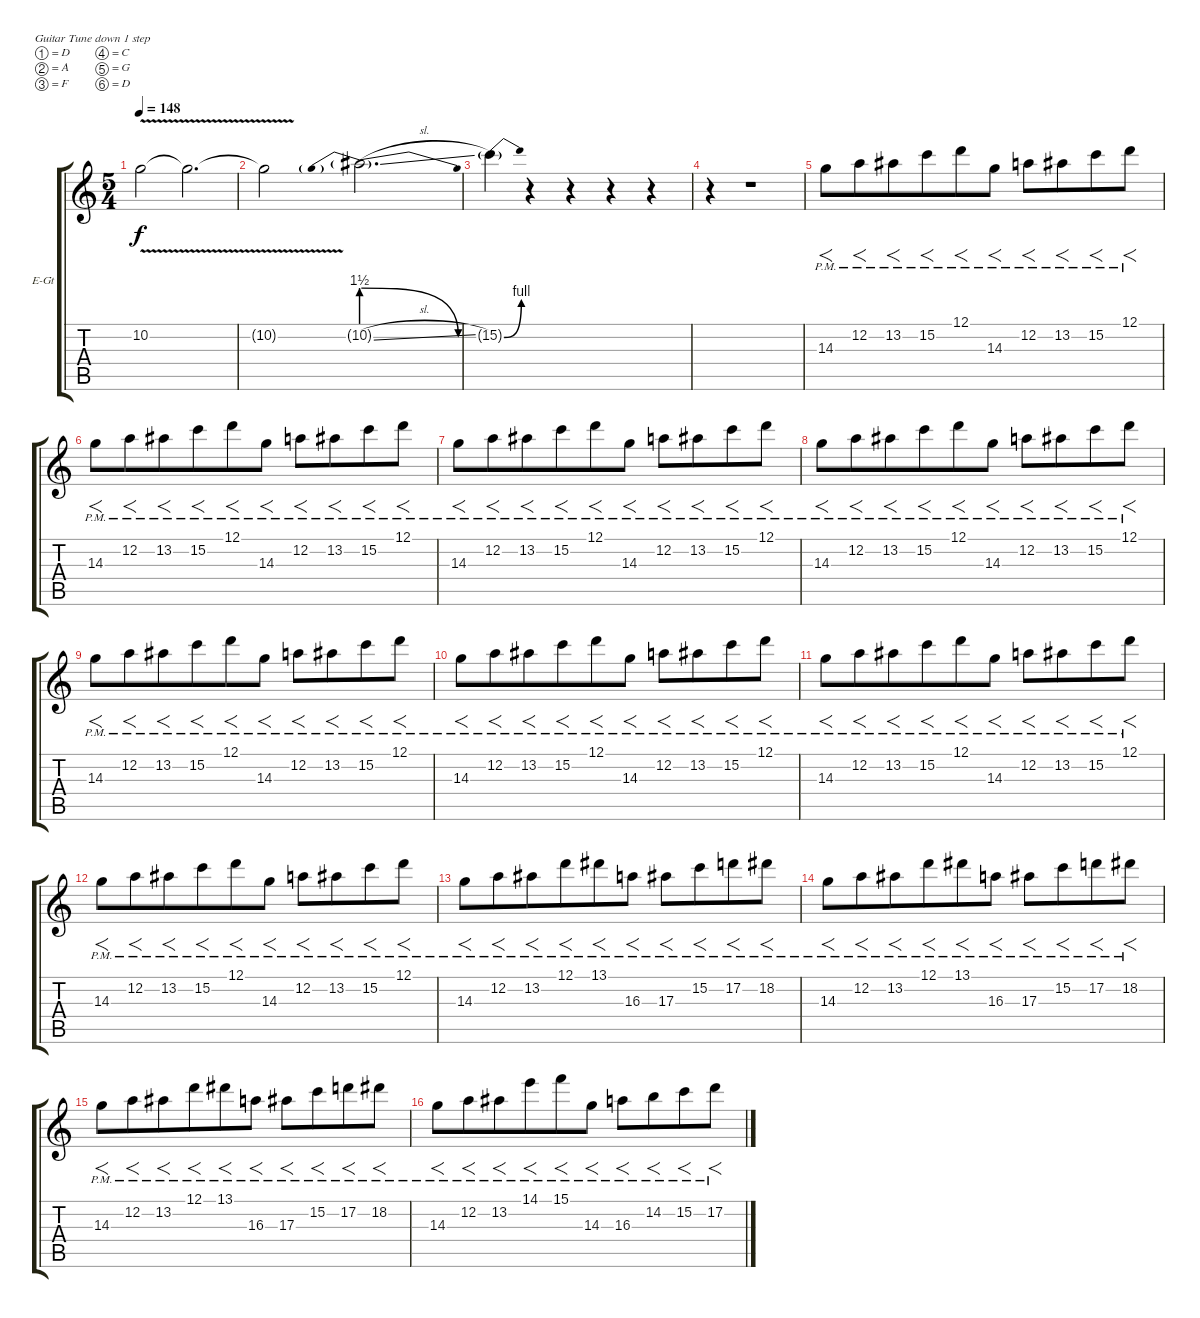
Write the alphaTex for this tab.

\bracketExtendMode groupsimilarinstruments
\firstSystemTrackNameOrientation horizontal
\otherSystemsTrackNameOrientation horizontal
\track ("Гитара 1" "E-Gt") {instrument distortionguitar}
\staff {score tabs}
\tuning (D4 A3 F3 C3 G2 D2)
\ts (5 4)
\beaming (8 6 4)
\tempo 148
\clef g2
\ks c
10.2{v}.2{dy f} 10.2{v t}.2{d} |
10.2{v t}.2 10.2{be (prebendrelease 0 6 60 0) sl g}.2{d} |
15.2{be (bend 0 0 60 4) g}.4 r.4 r.4 r.4 r.4 |
r.4 r.1 |
14.3{pm}.8{f} 12.2{pm}.8{f} 13.2{pm}.8{f} 15.2{pm}.8{f} 12.1{pm}.8{f} 14.3{pm}.8{f} 12.2{pm}.8{f} 13.2{pm}.8{f} 15.2{pm}.8{f} 12.1{pm}.8{f} |
14.3{pm}.8{f} 12.2{pm}.8{f} 13.2{pm}.8{f} 15.2{pm}.8{f} 12.1{pm}.8{f} 14.3{pm}.8{f} 12.2{pm}.8{f} 13.2{pm}.8{f} 15.2{pm}.8{f} 12.1{pm}.8{f} |
14.3{pm}.8{f} 12.2{pm}.8{f} 13.2{pm}.8{f} 15.2{pm}.8{f} 12.1{pm}.8{f} 14.3{pm}.8{f} 12.2{pm}.8{f} 13.2{pm}.8{f} 15.2{pm}.8{f} 12.1{pm}.8{f} |
14.3{pm}.8{f} 12.2{pm}.8{f} 13.2{pm}.8{f} 15.2{pm}.8{f} 12.1{pm}.8{f} 14.3{pm}.8{f} 12.2{pm}.8{f} 13.2{pm}.8{f} 15.2{pm}.8{f} 12.1{pm}.8{f} |
14.3{pm}.8{f} 12.2{pm}.8{f} 13.2{pm}.8{f} 15.2{pm}.8{f} 12.1{pm}.8{f} 14.3{pm}.8{f} 12.2{pm}.8{f} 13.2{pm}.8{f} 15.2{pm}.8{f} 12.1{pm}.8{f} |
14.3{pm}.8{f} 12.2{pm}.8{f} 13.2{pm}.8{f} 15.2{pm}.8{f} 12.1{pm}.8{f} 14.3{pm}.8{f} 12.2{pm}.8{f} 13.2{pm}.8{f} 15.2{pm}.8{f} 12.1{pm}.8{f} |
14.3{pm}.8{f} 12.2{pm}.8{f} 13.2{pm}.8{f} 15.2{pm}.8{f} 12.1{pm}.8{f} 14.3{pm}.8{f} 12.2{pm}.8{f} 13.2{pm}.8{f} 15.2{pm}.8{f} 12.1{pm}.8{f} |
14.3{pm}.8{f} 12.2{pm}.8{f} 13.2{pm}.8{f} 15.2{pm}.8{f} 12.1{pm}.8{f} 14.3{pm}.8{f} 12.2{pm}.8{f} 13.2{pm}.8{f} 15.2{pm}.8{f} 12.1{pm}.8{f} |
14.3{pm}.8{f} 12.2{pm}.8{f} 13.2{pm}.8{f} 12.1{pm}.8{f} 13.1{pm}.8{f} 16.3{pm}.8{f} 17.3{pm}.8{f} 15.2{pm}.8{f} 17.2{pm}.8{f} 18.2{pm}.8{f} |
14.3{pm}.8{f} 12.2{pm}.8{f} 13.2{pm}.8{f} 12.1{pm}.8{f} 13.1{pm}.8{f} 16.3{pm}.8{f} 17.3{pm}.8{f} 15.2{pm}.8{f} 17.2{pm}.8{f} 18.2{pm}.8{f} |
14.3{pm}.8{f} 12.2{pm}.8{f} 13.2{pm}.8{f} 12.1{pm}.8{f} 13.1{pm}.8{f} 16.3{pm}.8{f} 17.3{pm}.8{f} 15.2{pm}.8{f} 17.2{pm}.8{f} 18.2{pm}.8{f} |
14.3{pm}.8{f} 12.2{pm}.8{f} 13.2{pm}.8{f} 14.1{pm}.8{f} 15.1{pm}.8{f} 14.3{pm}.8{f} 16.3{pm}.8{f} 14.2{pm}.8{f} 15.2{pm}.8{f} 17.2{pm}.8{f}
